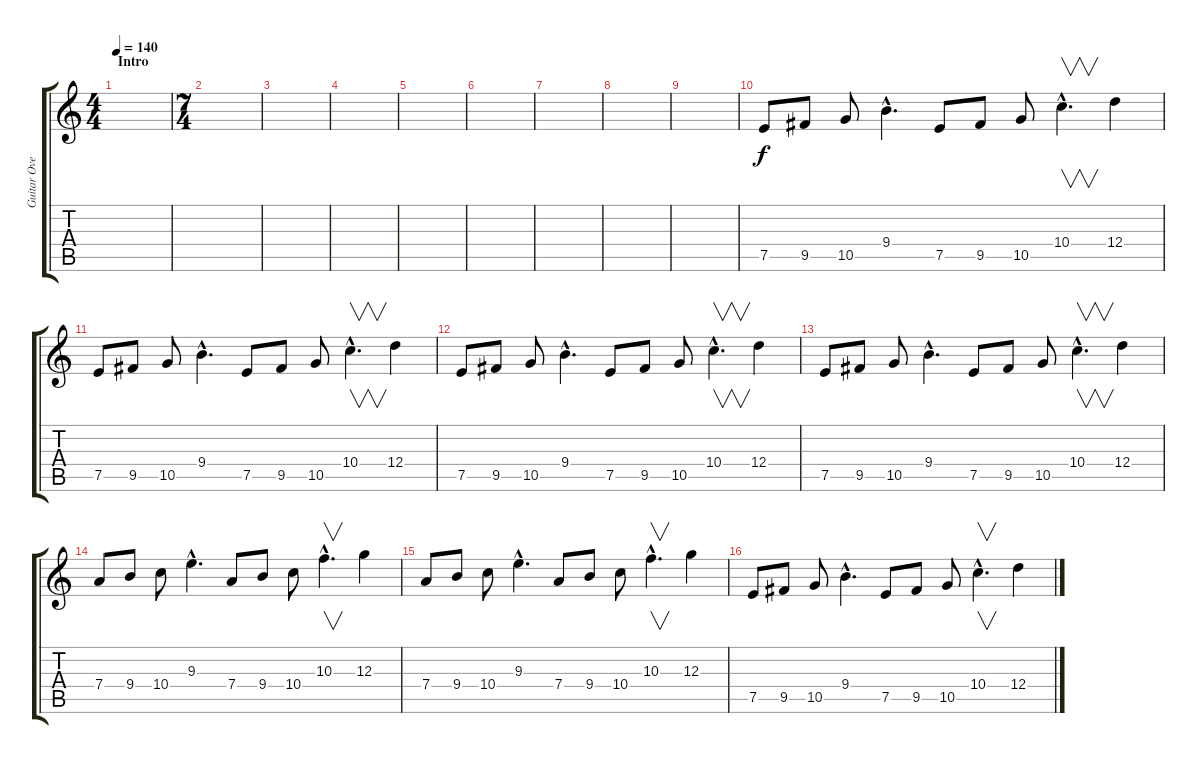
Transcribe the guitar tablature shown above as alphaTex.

\track ("Guitar Overdub" "Guitar Ove") {instrument distortionguitar}
\staff {score tabs}
\tuning (E4 B3 G3 D3 A2 E2) {hide}
\ts (4 4)
\section ("" "Intro")
\tempo 140
\clef g2
\ks c
|
\ts (7 4)
|
|
|
|
|
|
|
|
7.5.8 9.5.8 10.5.8 9.4{hac}.4{d} 7.5.8 9.5.8 10.5.8 10.4{hac}.4{v d} 12.4.4 |
7.5.8 9.5.8 10.5.8 9.4{hac}.4{d} 7.5.8 9.5.8 10.5.8 10.4{hac}.4{v d} 12.4.4 |
7.5.8 9.5.8 10.5.8 9.4{hac}.4{d} 7.5.8 9.5.8 10.5.8 10.4{hac}.4{v d} 12.4.4 |
7.5.8 9.5.8 10.5.8 9.4{hac}.4{d} 7.5.8 9.5.8 10.5.8 10.4{hac}.4{v d} 12.4.4 |
7.4.8 9.4.8 10.4.8 9.3{hac}.4{d} 7.4.8 9.4.8 10.4.8 10.3{hac}.4{v d} 12.3.4 |
7.4.8 9.4.8 10.4.8 9.3{hac}.4{d} 7.4.8 9.4.8 10.4.8 10.3{hac}.4{v d} 12.3.4 |
7.5.8 9.5.8 10.5.8 9.4{hac}.4{d} 7.5.8 9.5.8 10.5.8 10.4{hac}.4{v d} 12.4.4
